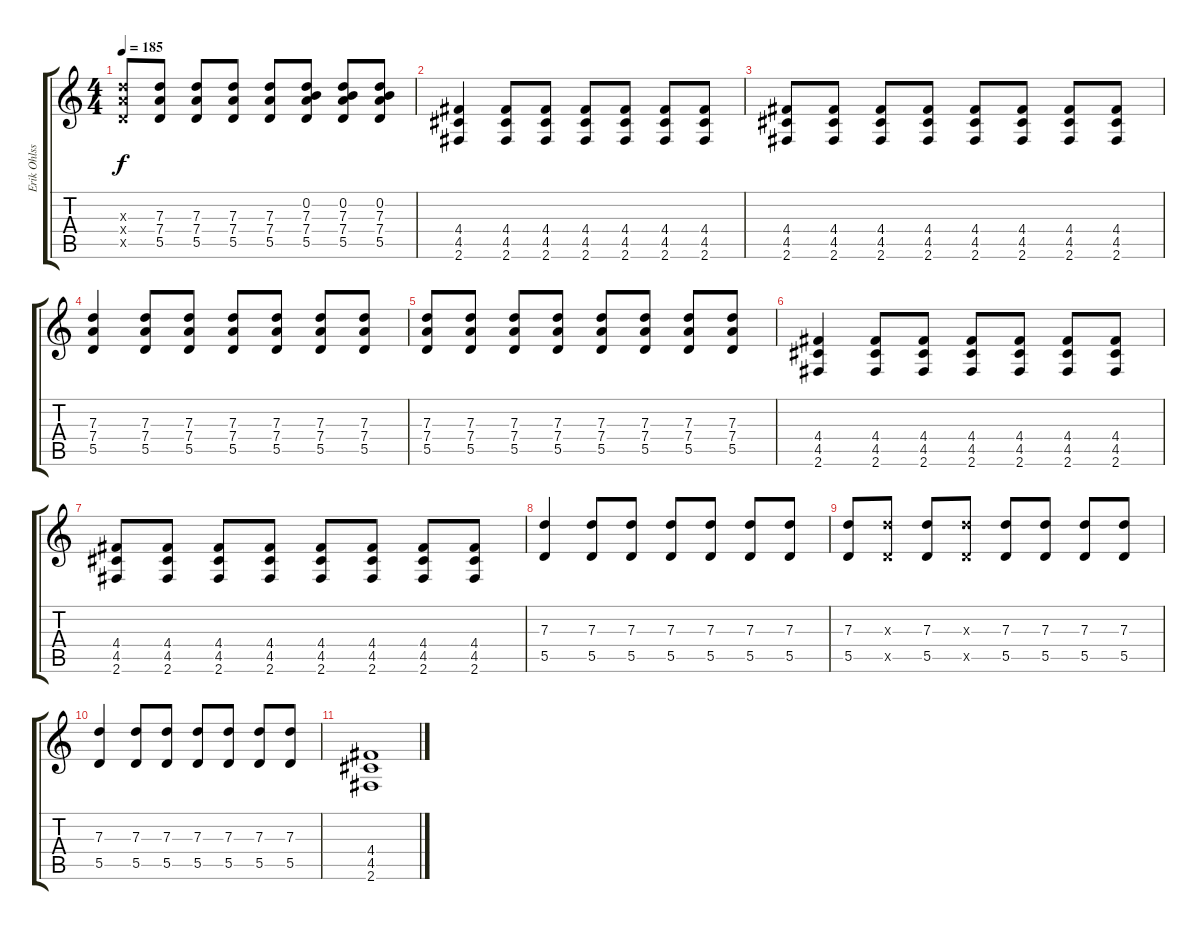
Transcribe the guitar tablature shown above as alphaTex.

\track ("Erik Ohlsson" "Erik Ohlss") {instrument distortionguitar}
\staff {score tabs}
\tuning (E4 B3 G3 D3 A2 E2) {hide}
\ts (4 4)
\tempo 185
\clef g2
\ks c
(7.3{x} 7.4{x} 5.5{x}).8{dy f} (7.3 7.4 5.5).8 (7.3 7.4 5.5).8 (7.3 7.4 5.5).8 (7.3 7.4 5.5).8 (0.2 7.3 7.4 5.5).8 (0.2 7.3 7.4 5.5).8 (0.2 7.3 7.4 5.5).8 |
(4.4 4.5 2.6).4 (4.4 4.5 2.6).8 (4.4 4.5 2.6).8 (4.4 4.5 2.6).8 (4.4 4.5 2.6).8 (4.4 4.5 2.6).8 (4.4 4.5 2.6).8 |
(4.4 4.5 2.6).8 (4.4 4.5 2.6).8 (4.4 4.5 2.6).8 (4.4 4.5 2.6).8 (4.4 4.5 2.6).8 (4.4 4.5 2.6).8 (4.4 4.5 2.6).8 (4.4 4.5 2.6).8 |
(7.3 7.4 5.5).4 (7.3 7.4 5.5).8 (7.3 7.4 5.5).8 (7.3 7.4 5.5).8 (7.3 7.4 5.5).8 (7.3 7.4 5.5).8 (7.3 7.4 5.5).8 |
(7.3 7.4 5.5).8 (7.3 7.4 5.5).8 (7.3 7.4 5.5).8 (7.3 7.4 5.5).8 (7.3 7.4 5.5).8 (7.3 7.4 5.5).8 (7.3 7.4 5.5).8 (7.3 7.4 5.5).8 |
(4.4 4.5 2.6).4 (4.4 4.5 2.6).8 (4.4 4.5 2.6).8 (4.4 4.5 2.6).8 (4.4 4.5 2.6).8 (4.4 4.5 2.6).8 (4.4 4.5 2.6).8 |
(4.4 4.5 2.6).8 (4.4 4.5 2.6).8 (4.4 4.5 2.6).8 (4.4 4.5 2.6).8 (4.4 4.5 2.6).8 (4.4 4.5 2.6).8 (4.4 4.5 2.6).8 (4.4 4.5 2.6).8 |
(7.3 5.5).4 (7.3 5.5).8 (7.3 5.5).8 (7.3 5.5).8 (7.3 5.5).8 (7.3 5.5).8 (7.3 5.5).8 |
(7.3 5.5).8 (7.3{x} 5.5{x}).8 (7.3 5.5).8 (7.3{x} 5.5{x}).8 (7.3 5.5).8 (7.3 5.5).8 (7.3 5.5).8 (7.3 5.5).8 |
(7.3 5.5).4 (7.3 5.5).8 (7.3 5.5).8 (7.3 5.5).8 (7.3 5.5).8 (7.3 5.5).8 (7.3 5.5).8 |
(4.4 4.5 2.6).1
